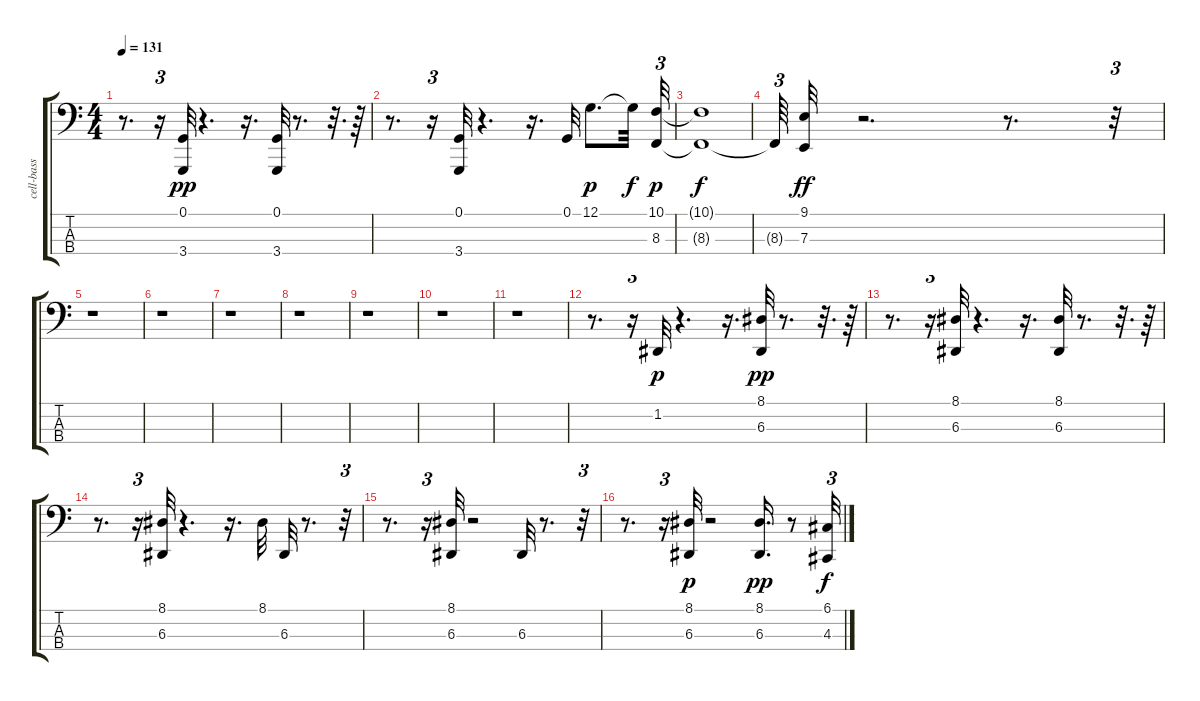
\track ("cell-bass" "cell-bass") {instrument stringensemble2}
\staff {score tabs}
\tuning (G2 D2 A1 E1) {hide}
\ts (4 4)
\tempo 131
\clef f4
\ks c
r.8{d dy pp} r.16{tu (3 2)} (0.1 3.4).32 r.4{d} r.16{d} (0.1 3.4).32 r.8{d} r.32{d} r.64 |
r.8{d} r.16{tu (3 2)} (0.1 3.4).32 r.4{d} r.16{d} 0.1.32{instrument stringensemble2} 12.1.8{d dy p} 12.1{t}.32{dy f} (10.1 8.3).32{tu (3 2) dy p} |
(10.1{t} 8.3{t}).1{dy f} |
8.3{t}.64{tu (3 2)} (9.1 7.3).32{dy ff} r.2{d} r.8{d} r.32{tu (3 2)} |
r.1 |
r.1 |
r.1 |
r.1 |
r.1 |
r.1 |
r.1 |
r.8{d} r.16{tu (3 2)} 1.2.32{dy p instrument orchestralharp} r.4{d} r.16{d} (8.1 6.3).32{dy pp} r.8{d} r.32{d} r.64 |
r.8{d} r.16{tu (3 2)} (8.1 6.3).32 r.4{d} r.16{d} (8.1 6.3).32 r.8{d} r.32{d} r.64 |
r.8{d} r.16{tu (3 2)} (8.1 6.3).32 r.4{d} r.16{d} 8.1.32 6.3.32 r.8{d} r.32{tu (3 2)} |
r.8{d} r.16{tu (3 2)} (8.1 6.3).32 r.2 6.3.32 r.8{d} r.32{tu (3 2)} |
r.8{d} r.16{tu (3 2)} (8.1 6.3).32{dy p} r.2 (8.1 6.3).16{d dy pp instrument harpsichord} r.8 (6.1 4.3).32{tu (3 2) dy f instrument stringensemble2}
